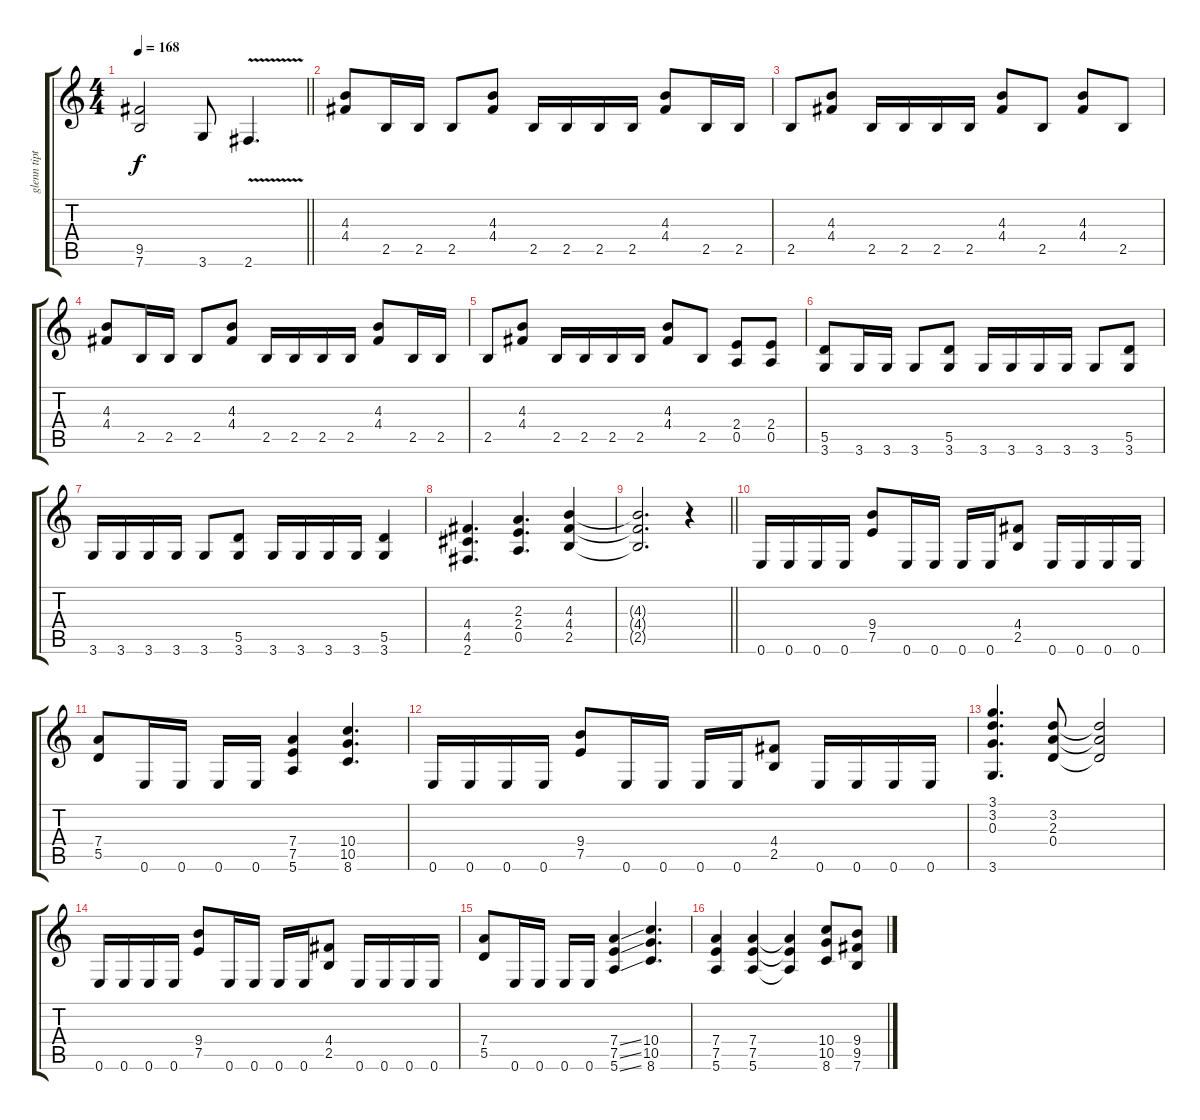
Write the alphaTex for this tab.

\track ("glenn tipton" "glenn tipt") {instrument overdrivenguitar}
\staff {score tabs}
\tuning (E4 B3 G3 D3 A2 E2) {hide}
\ts (4 4)
\tempo 168
\clef g2
\barLineRight lightlight
\ks c
(9.5{t} 7.6{t}).2{dy f} 3.6.8 2.6{v}.4{d} |
(4.3 4.4).8 2.5.16 2.5.16 2.5.8 (4.3 4.4).8 2.5.16 2.5.16 2.5.16 2.5.16 (4.3 4.4).8 2.5.16 2.5.16 |
2.5.8 (4.3 4.4).8 2.5.16 2.5.16 2.5.16 2.5.16 (4.3 4.4).8 2.5.8 (4.3 4.4).8 2.5.8 |
(4.3 4.4).8 2.5.16 2.5.16 2.5.8 (4.3 4.4).8 2.5.16 2.5.16 2.5.16 2.5.16 (4.3 4.4).8 2.5.16 2.5.16 |
2.5.8 (4.3 4.4).8 2.5.16 2.5.16 2.5.16 2.5.16 (4.3 4.4).8 2.5.8 (2.4 0.5).8 (2.4 0.5).8 |
(5.5 3.6).8 3.6.16 3.6.16 3.6.8 (5.5 3.6).8 3.6.16 3.6.16 3.6.16 3.6.16 3.6.8 (5.5 3.6).8 |
3.6.16 3.6.16 3.6.16 3.6.16 3.6.8 (5.5 3.6).8 3.6.16 3.6.16 3.6.16 3.6.16 (5.5 3.6).4 |
(4.4 4.5 2.6).4{d} (2.3 2.4 0.5).4{d} (4.3 4.4 2.5).4 |
\barLineRight lightlight
(4.3{t} 4.4{t} 2.5{t}).2{d} r.4 |
0.6.16 0.6.16 0.6.16 0.6.16 (9.4 7.5).8 0.6.16 0.6.16 0.6.16 0.6.16 (4.4 2.5).8 0.6.16 0.6.16 0.6.16 0.6.16 |
(7.4 5.5).8 0.6.16 0.6.16 0.6.16 0.6.16 (7.4 7.5 5.6).4 (10.4 10.5 8.6).4{d} |
0.6.16 0.6.16 0.6.16 0.6.16 (9.4 7.5).8 0.6.16 0.6.16 0.6.16 0.6.16 (4.4 2.5).8 0.6.16 0.6.16 0.6.16 0.6.16 |
(3.1 3.2 0.3 3.6).4{d} (3.2 2.3 0.4).8 (3.2{t} 2.3{t} 0.4{t}).2 |
0.6.16 0.6.16 0.6.16 0.6.16 (9.4 7.5).8 0.6.16 0.6.16 0.6.16 0.6.16 (4.4 2.5).8 0.6.16 0.6.16 0.6.16 0.6.16 |
(7.4 5.5).8 0.6.16 0.6.16 0.6.16 0.6.16 (7.4{ss} 7.5{ss} 5.6{ss}).4 (10.4 10.5 8.6).4{d} |
(7.4 7.5 5.6).4 (7.4 7.5 5.6).4 (7.4{t} 7.5{t} 5.6{t}).4 (10.4 10.5 8.6).8 (9.4 9.5 7.6).8
